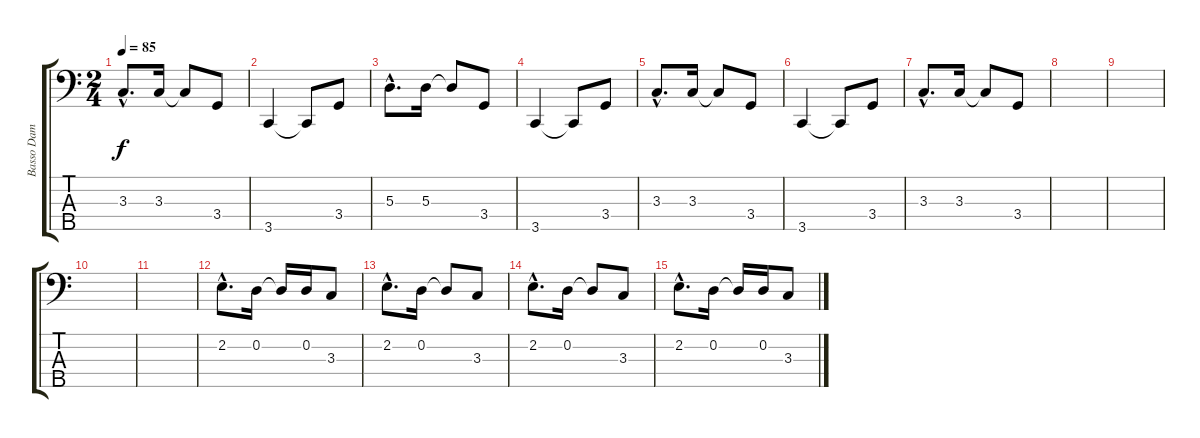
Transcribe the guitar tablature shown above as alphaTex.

\track ("Basso Dam" "Basso Dam") {instrument electricbassfinger}
\staff {score tabs}
\tuning (G2 D2 A1 E1 A0) {hide}
\ts (2 4)
\tempo 85
\clef f4
\ks c
3.3{hac}.8{d dy f} 3.3.16 3.3{t}.8 3.4.8 |
3.5.4 3.5{t}.8 3.4.8 |
5.3{hac}.8{d} 5.3.16 5.3{t}.8 3.4.8 |
3.5.4 3.5{t}.8 3.4.8 |
3.3{hac}.8{d} 3.3.16 3.3{t}.8 3.4.8 |
3.5.4 3.5{t}.8 3.4.8 |
3.3{hac}.8{d} 3.3.16 3.3{t}.8 3.4.8 |
|
|
|
|
2.2{hac}.8{d} 0.2.16 0.2{t}.16 0.2.16 3.3.8 |
2.2{hac}.8{d} 0.2.16 0.2{t}.8 3.3.8 |
2.2{hac}.8{d} 0.2.16 0.2{t}.8 3.3.8 |
2.2{hac}.8{d} 0.2.16 0.2{t}.16 0.2.16 3.3.8
